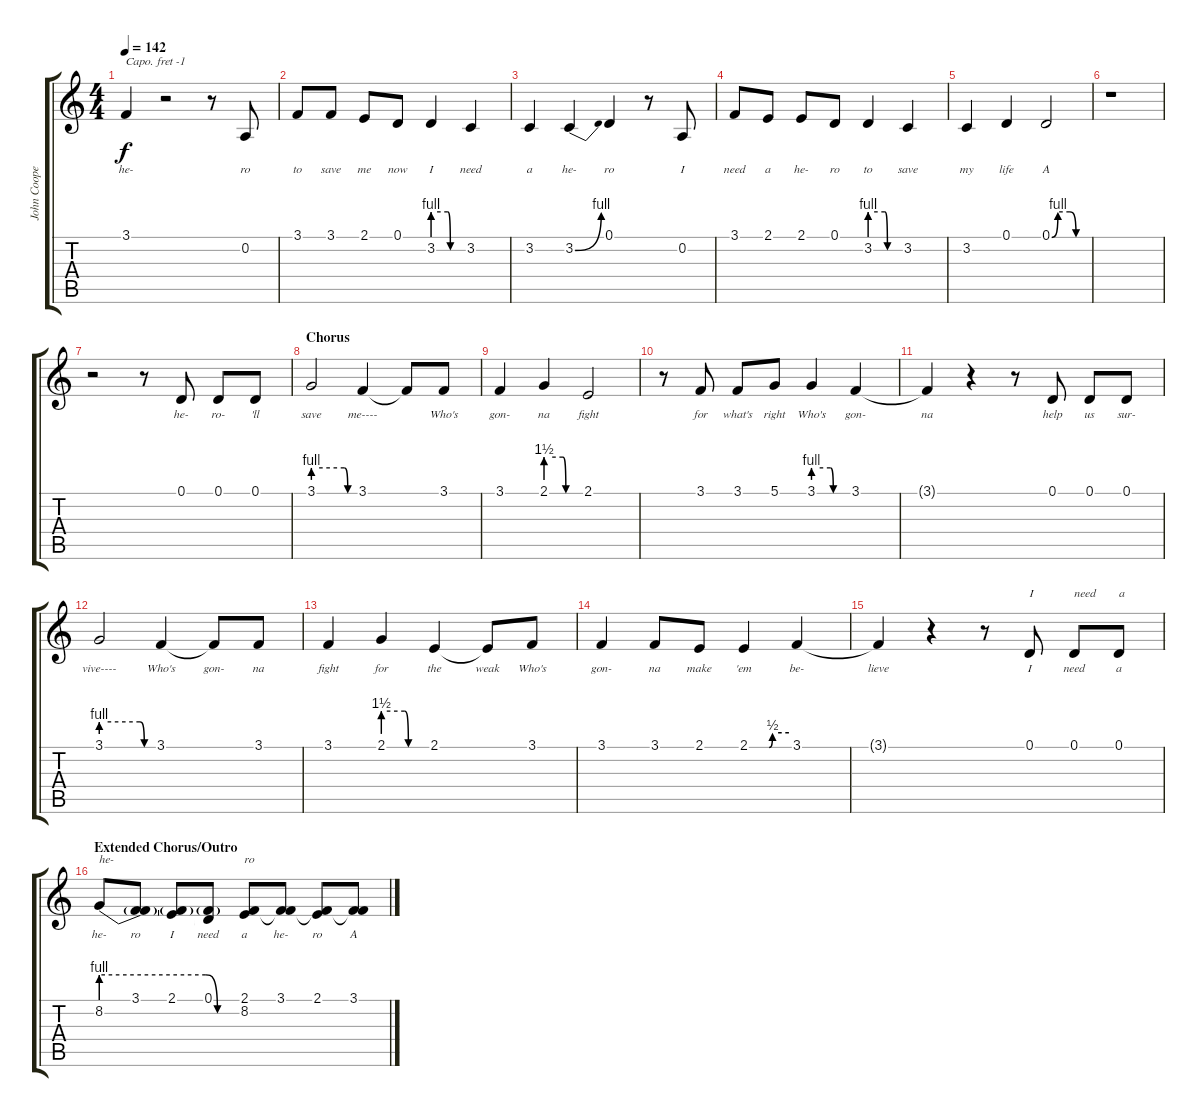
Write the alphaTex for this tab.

\track ("John Cooper (Vocals)" "John Coope") {instrument tenorsax}
\staff {score tabs}
\capo -1
\tuning (Eb4 Bb3 Gb3 Db3 Ab2 Db2) {hide}
\ts (4 4)
\tempo 142
\clef g2
\ks c
3.1{t}.4{lyrics (0 "he-") lyrics (1 "") lyrics (2 "") lyrics (3 "") lyrics (4 "") dy f} r.2 r.8 0.2.8{lyrics (0 "ro") lyrics (1 "") lyrics (2 "") lyrics (3 "") lyrics (4 "")} |
3.1.8{lyrics (0 "to") lyrics (1 "") lyrics (2 "") lyrics (3 "") lyrics (4 "")} 3.1.8{lyrics (0 "save") lyrics (1 "") lyrics (2 "") lyrics (3 "") lyrics (4 "")} 2.1.8{lyrics (0 "me") lyrics (1 "") lyrics (2 "") lyrics (3 "") lyrics (4 "")} 0.1.8{lyrics (0 "now") lyrics (1 "") lyrics (2 "") lyrics (3 "") lyrics (4 "")} 3.2{be (custom 0 4 30 4 35 0 60 0)}.4{lyrics (0 "I") lyrics (1 "") lyrics (2 "") lyrics (3 "") lyrics (4 "")} 3.2.4{lyrics (0 "need") lyrics (1 "") lyrics (2 "") lyrics (3 "") lyrics (4 "")} |
3.2.4{lyrics (0 "a") lyrics (1 "") lyrics (2 "") lyrics (3 "") lyrics (4 "")} 3.2{be (bend 0 0 60 4)}.4{lyrics (0 "he-") lyrics (1 "") lyrics (2 "") lyrics (3 "") lyrics (4 "")} 0.1.4{lyrics (0 "ro") lyrics (1 "") lyrics (2 "") lyrics (3 "") lyrics (4 "")} r.8 0.2.8{lyrics (0 "I") lyrics (1 "") lyrics (2 "") lyrics (3 "") lyrics (4 "")} |
3.1.8{lyrics (0 "need") lyrics (1 "") lyrics (2 "") lyrics (3 "") lyrics (4 "")} 2.1.8{lyrics (0 "a") lyrics (1 "") lyrics (2 "") lyrics (3 "") lyrics (4 "")} 2.1.8{lyrics (0 "he-") lyrics (1 "") lyrics (2 "") lyrics (3 "") lyrics (4 "")} 0.1.8{lyrics (0 "ro") lyrics (1 "") lyrics (2 "") lyrics (3 "") lyrics (4 "")} 3.2{be (custom 0 4 30 4 35 0 60 0)}.4{lyrics (0 "to") lyrics (1 "") lyrics (2 "") lyrics (3 "") lyrics (4 "")} 3.2.4{lyrics (0 "save") lyrics (1 "") lyrics (2 "") lyrics (3 "") lyrics (4 "")} |
3.2.4{lyrics (0 "my") lyrics (1 "") lyrics (2 "") lyrics (3 "") lyrics (4 "")} 0.1.4{lyrics (0 "life") lyrics (1 "") lyrics (2 "") lyrics (3 "") lyrics (4 "")} 0.1{be (custom 0 0 10 4 30 4 40 0 60 0)}.2{lyrics (0 "A") lyrics (1 "") lyrics (2 "") lyrics (3 "") lyrics (4 "")} |
r.1 |
r.2 r.8 0.1.8{lyrics (0 "he-") lyrics (1 "") lyrics (2 "") lyrics (3 "") lyrics (4 "")} 0.1.8{lyrics (0 "ro-") lyrics (1 "") lyrics (2 "") lyrics (3 "") lyrics (4 "")} 0.1.8{lyrics (0 "'ll") lyrics (1 "") lyrics (2 "") lyrics (3 "") lyrics (4 "")} |
\section ("" "Chorus")
3.1{be (custom 0 4 45 4 50 0 60 0)}.2{lyrics (0 "save") lyrics (1 "") lyrics (2 "") lyrics (3 "") lyrics (4 "")} 3.1.4{lyrics (0 "me----") lyrics (1 "") lyrics (2 "") lyrics (3 "") lyrics (4 "")} 3.1{t}.8{lyrics (0 "") lyrics (1 "") lyrics (2 "") lyrics (3 "") lyrics (4 "")} 3.1.8{lyrics (0 "Who's") lyrics (1 "") lyrics (2 "") lyrics (3 "") lyrics (4 "")} |
3.1.4{lyrics (0 "gon-") lyrics (1 "") lyrics (2 "") lyrics (3 "") lyrics (4 "")} 2.1{be (custom 0 6 30 6 35 0 60 0)}.4{lyrics (0 "na") lyrics (1 "") lyrics (2 "") lyrics (3 "") lyrics (4 "")} 2.1.2{lyrics (0 "fight") lyrics (1 "") lyrics (2 "") lyrics (3 "") lyrics (4 "")} |
r.8 3.1.8{lyrics (0 "for") lyrics (1 "") lyrics (2 "") lyrics (3 "") lyrics (4 "")} 3.1.8{lyrics (0 "what's") lyrics (1 "") lyrics (2 "") lyrics (3 "") lyrics (4 "")} 5.1.8{lyrics (0 "right") lyrics (1 "") lyrics (2 "") lyrics (3 "") lyrics (4 "")} 3.1{be (custom 0 4 30 4 35 0 60 0)}.4{lyrics (0 "Who's") lyrics (1 "") lyrics (2 "") lyrics (3 "") lyrics (4 "")} 3.1.4{lyrics (0 "gon-") lyrics (1 "") lyrics (2 "") lyrics (3 "") lyrics (4 "")} |
3.1{t}.4{lyrics (0 "na") lyrics (1 "") lyrics (2 "") lyrics (3 "") lyrics (4 "")} r.4 r.8 0.1.8{lyrics (0 "help") lyrics (1 "") lyrics (2 "") lyrics (3 "") lyrics (4 "")} 0.1.8{lyrics (0 "us") lyrics (1 "") lyrics (2 "") lyrics (3 "") lyrics (4 "")} 0.1.8{lyrics (0 "sur-") lyrics (1 "") lyrics (2 "") lyrics (3 "") lyrics (4 "")} |
3.1{be (custom 0 4 45 4 50 0 60 0)}.2{lyrics (0 "vive----") lyrics (1 "") lyrics (2 "") lyrics (3 "") lyrics (4 "")} 3.1.4{lyrics (0 "Who's") lyrics (1 "") lyrics (2 "") lyrics (3 "") lyrics (4 "")} 3.1{t}.8{lyrics (0 "gon-") lyrics (1 "") lyrics (2 "") lyrics (3 "") lyrics (4 "")} 3.1.8{lyrics (0 "na") lyrics (1 "") lyrics (2 "") lyrics (3 "") lyrics (4 "")} |
3.1.4{lyrics (0 "fight") lyrics (1 "") lyrics (2 "") lyrics (3 "") lyrics (4 "")} 2.1{be (custom 0 6 30 6 35 0 60 0)}.4{lyrics (0 "for") lyrics (1 "") lyrics (2 "") lyrics (3 "") lyrics (4 "")} 2.1.4{lyrics (0 "the") lyrics (1 "") lyrics (2 "") lyrics (3 "") lyrics (4 "")} 2.1{t}.8{lyrics (0 "weak") lyrics (1 "") lyrics (2 "") lyrics (3 "") lyrics (4 "")} 3.1.8{lyrics (0 "Who's") lyrics (1 "") lyrics (2 "") lyrics (3 "") lyrics (4 "")} |
3.1.4{lyrics (0 "gon-") lyrics (1 "") lyrics (2 "") lyrics (3 "") lyrics (4 "")} 3.1.8{lyrics (0 "na") lyrics (1 "") lyrics (2 "") lyrics (3 "") lyrics (4 "")} 2.1.8{lyrics (0 "make") lyrics (1 "") lyrics (2 "") lyrics (3 "") lyrics (4 "")} 2.1{be (custom 0 0 30 0 35 2 60 2)}.4{lyrics (0 "'em") lyrics (1 "") lyrics (2 "") lyrics (3 "") lyrics (4 "")} 3.1.4{lyrics (0 "be-") lyrics (1 "") lyrics (2 "") lyrics (3 "") lyrics (4 "")} |
3.1{t}.4{lyrics (0 "lieve") lyrics (1 "") lyrics (2 "") lyrics (3 "") lyrics (4 "")} r.4 r.8 0.1.8{txt "I" lyrics (0 "I") lyrics (1 "") lyrics (2 "") lyrics (3 "") lyrics (4 "")} 0.1.8{txt "need" lyrics (0 "need") lyrics (1 "") lyrics (2 "") lyrics (3 "") lyrics (4 "")} 0.1.8{txt "a" lyrics (0 "a") lyrics (1 "") lyrics (2 "") lyrics (3 "") lyrics (4 "")} |
\section ("" "Extended Chorus/Outro")
8.2{be (custom 0 4 45 4 50 0 60 0)}.8{txt "he-" lyrics (0 "he-") lyrics (1 "") lyrics (2 "") lyrics (3 "") lyrics (4 "")} (3.1 8.2{t}).8{lyrics (0 "ro") lyrics (1 "") lyrics (2 "") lyrics (3 "") lyrics (4 "")} (2.1 8.2{t}).8{lyrics (0 "I") lyrics (1 "") lyrics (2 "") lyrics (3 "") lyrics (4 "")} (0.1 8.2{t}).8{lyrics (0 "need") lyrics (1 "") lyrics (2 "") lyrics (3 "") lyrics (4 "")} (2.1 8.2).8{txt "ro" lyrics (0 "a") lyrics (1 "") lyrics (2 "") lyrics (3 "") lyrics (4 "")} (3.1 8.2{t}).8{lyrics (0 "he-") lyrics (1 "") lyrics (2 "") lyrics (3 "") lyrics (4 "")} (2.1 8.2{t}).8{lyrics (0 "ro") lyrics (1 "") lyrics (2 "") lyrics (3 "") lyrics (4 "")} (3.1 8.2{t}).8{lyrics (0 "A") lyrics (1 "") lyrics (2 "") lyrics (3 "") lyrics (4 "")}
